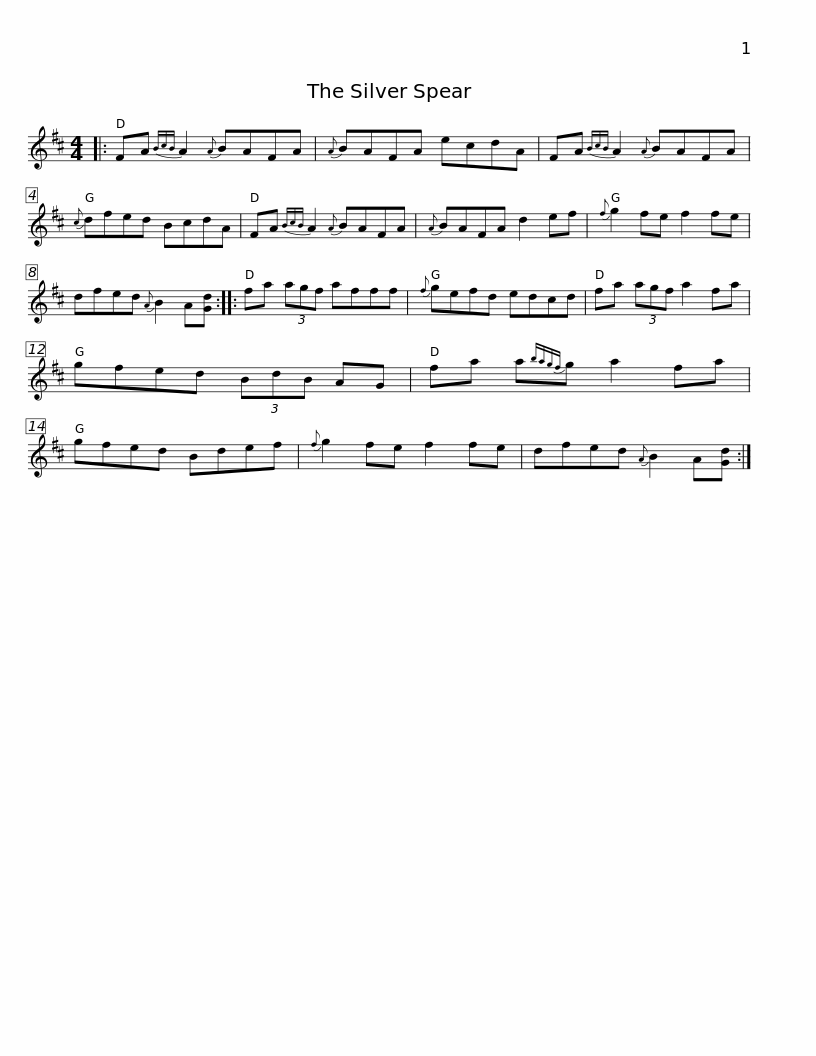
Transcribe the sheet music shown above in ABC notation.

X:1
L:1/8
M:4/4
I:linebreak $
K:D
V:1 treble
V:1
|: FA{BcB} A2{A} BAFA |{A} BAFA ecdA | FA{BcB} A2{A} BAFA |{c} dfed BcdA |$ FA{BcB} A2{A} BAFA | %5
{A} BAFA d2 ef |{f} g2 fe f2 fe | dfed{A} B2 A[Gd] :: fa (3agf afff |${f} gefd edcd | %10
 fa (3agf a2 fa | gfed (3BdB AG | fa a{bagf}g a2 fa | gfed Bdef |${f} g2 fe f2 fe | %15
 dfed{A} B2 A[Gd] :| %16
